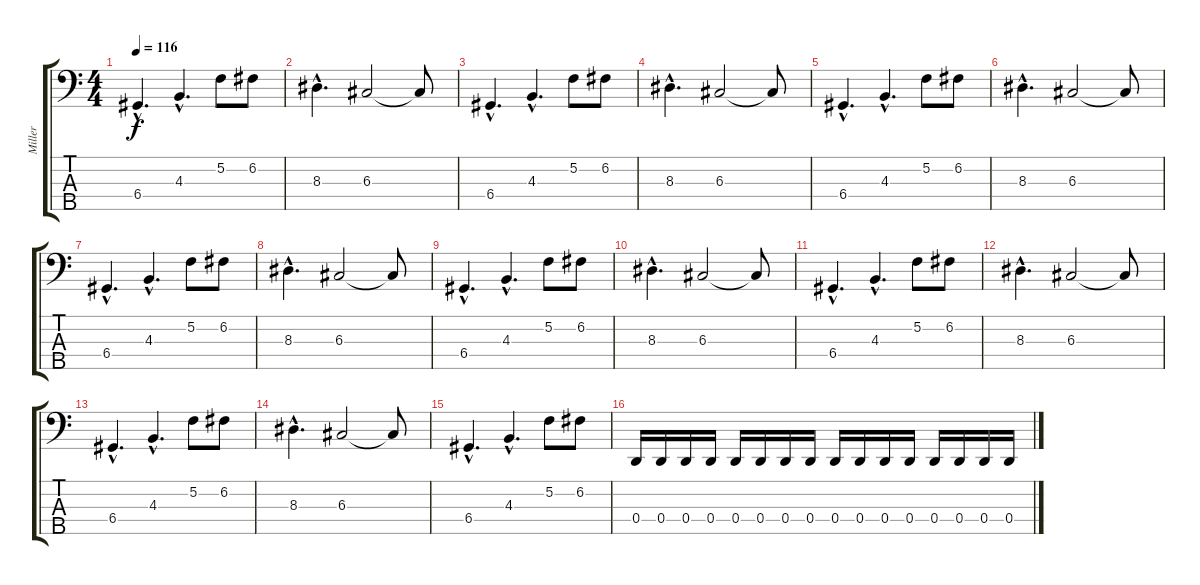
\track ("Miller" "Miller") {instrument electricbassfinger}
\staff {score tabs}
\tuning (F2 C2 G1 D1 A0) {hide}
\ts (4 4)
\tempo 116
\clef f4
\ks c
6.4{hac}.4{d dy f} 4.3{hac}.4{d} 5.2.8 6.2.8 |
8.3{hac}.4{d} 6.3.2 6.3{t}.8 |
6.4{hac}.4{d} 4.3{hac}.4{d} 5.2.8 6.2.8 |
8.3{hac}.4{d} 6.3.2 6.3{t}.8 |
6.4{hac}.4{d} 4.3{hac}.4{d} 5.2.8 6.2.8 |
8.3{hac}.4{d} 6.3.2 6.3{t}.8 |
6.4{hac}.4{d} 4.3{hac}.4{d} 5.2.8 6.2.8 |
8.3{hac}.4{d} 6.3.2 6.3{t}.8 |
6.4{hac}.4{d} 4.3{hac}.4{d} 5.2.8 6.2.8 |
8.3{hac}.4{d} 6.3.2 6.3{t}.8 |
6.4{hac}.4{d} 4.3{hac}.4{d} 5.2.8 6.2.8 |
8.3{hac}.4{d} 6.3.2 6.3{t}.8 |
6.4{hac}.4{d} 4.3{hac}.4{d} 5.2.8 6.2.8 |
8.3{hac}.4{d} 6.3.2 6.3{t}.8 |
6.4{hac}.4{d} 4.3{hac}.4{d} 5.2.8 6.2.8 |
0.4.16 0.4.16 0.4.16 0.4.16 0.4.16 0.4.16 0.4.16 0.4.16 0.4.16 0.4.16 0.4.16 0.4.16 0.4.16 0.4.16 0.4.16 0.4.16
